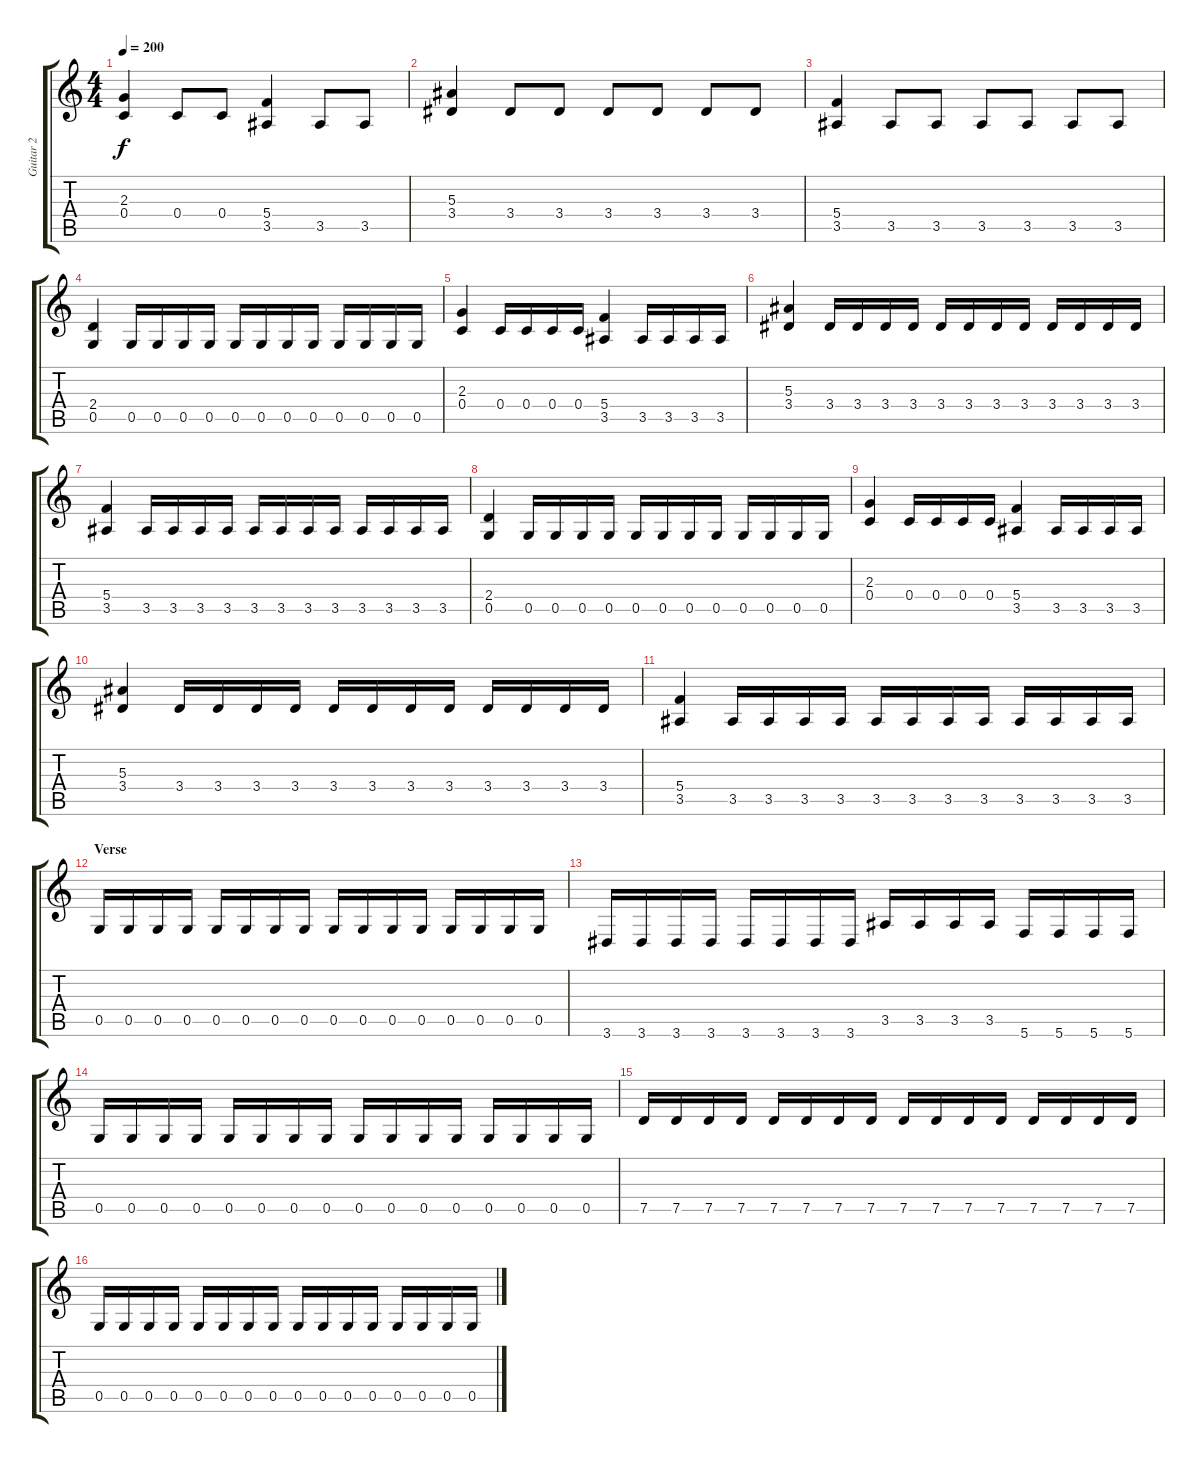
\track ("Guitar 2" "Guitar 2") {instrument distortionguitar}
\staff {score tabs}
\tuning (D4 A3 F3 C3 G2 C2) {hide}
\ts (4 4)
\tempo 200
\clef g2
\ks c
(2.3 0.4).4{dy f} 0.4.8 0.4.8 (5.4 3.5).4 3.5.8 3.5.8 |
(5.3 3.4).4 3.4.8 3.4.8 3.4.8 3.4.8 3.4.8 3.4.8 |
(5.4 3.5).4 3.5.8 3.5.8 3.5.8 3.5.8 3.5.8 3.5.8 |
(2.4 0.5).4 0.5.16 0.5.16 0.5.16 0.5.16 0.5.16 0.5.16 0.5.16 0.5.16 0.5.16 0.5.16 0.5.16 0.5.16 |
(2.3 0.4).4 0.4.16 0.4.16 0.4.16 0.4.16 (5.4 3.5).4 3.5.16 3.5.16 3.5.16 3.5.16 |
(5.3 3.4).4 3.4.16 3.4.16 3.4.16 3.4.16 3.4.16 3.4.16 3.4.16 3.4.16 3.4.16 3.4.16 3.4.16 3.4.16 |
(5.4 3.5).4 3.5.16 3.5.16 3.5.16 3.5.16 3.5.16 3.5.16 3.5.16 3.5.16 3.5.16 3.5.16 3.5.16 3.5.16 |
(2.4 0.5).4 0.5.16 0.5.16 0.5.16 0.5.16 0.5.16 0.5.16 0.5.16 0.5.16 0.5.16 0.5.16 0.5.16 0.5.16 |
(2.3 0.4).4 0.4.16 0.4.16 0.4.16 0.4.16 (5.4 3.5).4 3.5.16 3.5.16 3.5.16 3.5.16 |
(5.3 3.4).4 3.4.16 3.4.16 3.4.16 3.4.16 3.4.16 3.4.16 3.4.16 3.4.16 3.4.16 3.4.16 3.4.16 3.4.16 |
(5.4 3.5).4 3.5.16 3.5.16 3.5.16 3.5.16 3.5.16 3.5.16 3.5.16 3.5.16 3.5.16 3.5.16 3.5.16 3.5.16 |
\section ("" "Verse")
0.5.16 0.5.16 0.5.16 0.5.16 0.5.16 0.5.16 0.5.16 0.5.16 0.5.16 0.5.16 0.5.16 0.5.16 0.5.16 0.5.16 0.5.16 0.5.16 |
3.6.16 3.6.16 3.6.16 3.6.16 3.6.16 3.6.16 3.6.16 3.6.16 3.5.16 3.5.16 3.5.16 3.5.16 5.6.16 5.6.16 5.6.16 5.6.16 |
0.5.16 0.5.16 0.5.16 0.5.16 0.5.16 0.5.16 0.5.16 0.5.16 0.5.16 0.5.16 0.5.16 0.5.16 0.5.16 0.5.16 0.5.16 0.5.16 |
7.5.16 7.5.16 7.5.16 7.5.16 7.5.16 7.5.16 7.5.16 7.5.16 7.5.16 7.5.16 7.5.16 7.5.16 7.5.16 7.5.16 7.5.16 7.5.16 |
0.5.16 0.5.16 0.5.16 0.5.16 0.5.16 0.5.16 0.5.16 0.5.16 0.5.16 0.5.16 0.5.16 0.5.16 0.5.16 0.5.16 0.5.16 0.5.16
